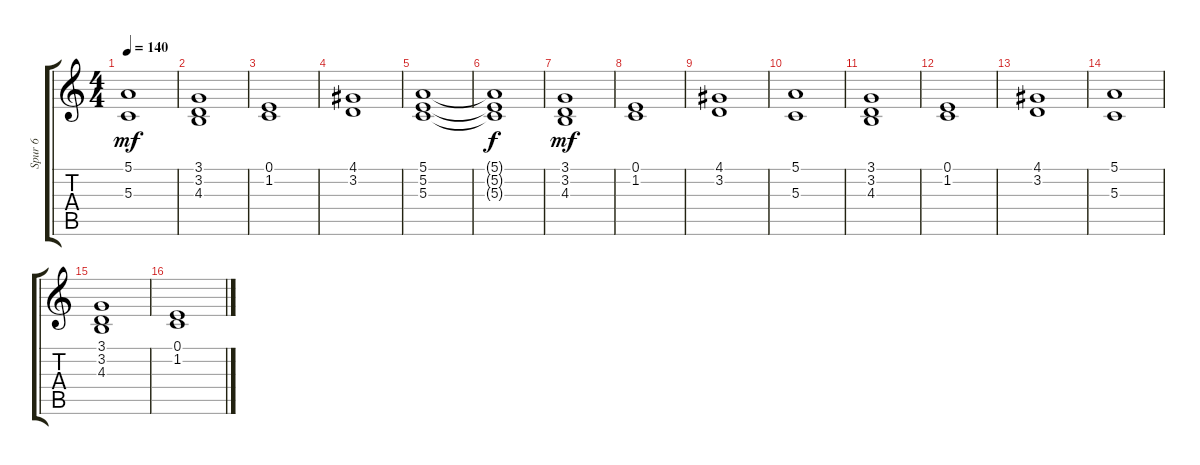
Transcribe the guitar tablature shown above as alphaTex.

\track ("Spur 6" "Spur 6") {instrument synthbrass1}
\staff {score tabs}
\tuning (E4 B3 G3 D3 A2 E2) {hide}
\ts (4 4)
\tempo 140
\clef g2
\ks c
(5.1 5.3).1{dy mf} |
(3.1 3.2 4.3).1 |
(0.1 1.2).1 |
(4.1 3.2).1 |
(5.1 5.2 5.3).1 |
(5.1{t} 5.2{t} 5.3{t}).1{dy f} |
(3.1 3.2 4.3).1{dy mf} |
(0.1 1.2).1 |
(4.1 3.2).1 |
(5.1 5.3).1 |
(3.1 3.2 4.3).1 |
(0.1 1.2).1 |
(4.1 3.2).1 |
(5.1 5.3).1 |
(3.1 3.2 4.3).1 |
(0.1 1.2).1
